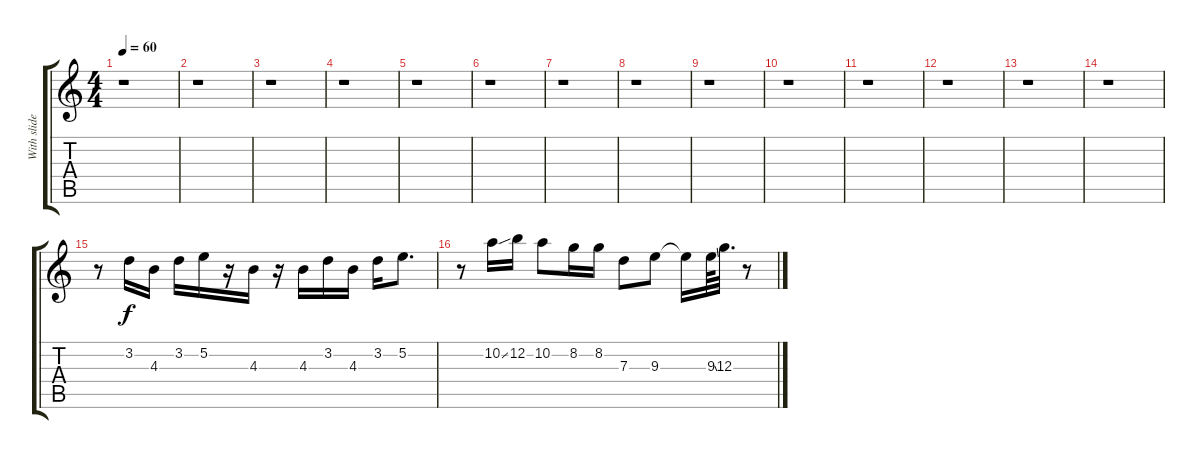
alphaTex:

\track ("With slide !" "With slide") {instrument acousticguitarsteel}
\staff {score tabs}
\tuning (D4 B3 G3 D3 G2 D2) {hide}
\ts (4 4)
\tempo 60
\clef g2
\ks c
r.1{dy f} |
r.1 |
r.1 |
r.1 |
r.1 |
r.1 |
r.1 |
r.1 |
r.1 |
r.1 |
r.1 |
r.1 |
r.1 |
r.1 |
r.8 3.2.16 4.3.16 3.2.16 5.2.16 r.16 4.3.16 r.16 4.3.16 3.2.16 4.3.16 3.2.16 5.2.8{d} |
r.8 10.2{ss}.16 12.2.16 10.2.8 8.2.16 8.2.16 7.3.8 9.3.8 9.3{t}.16 9.3{ss}.64 12.3.32{d} r.8
